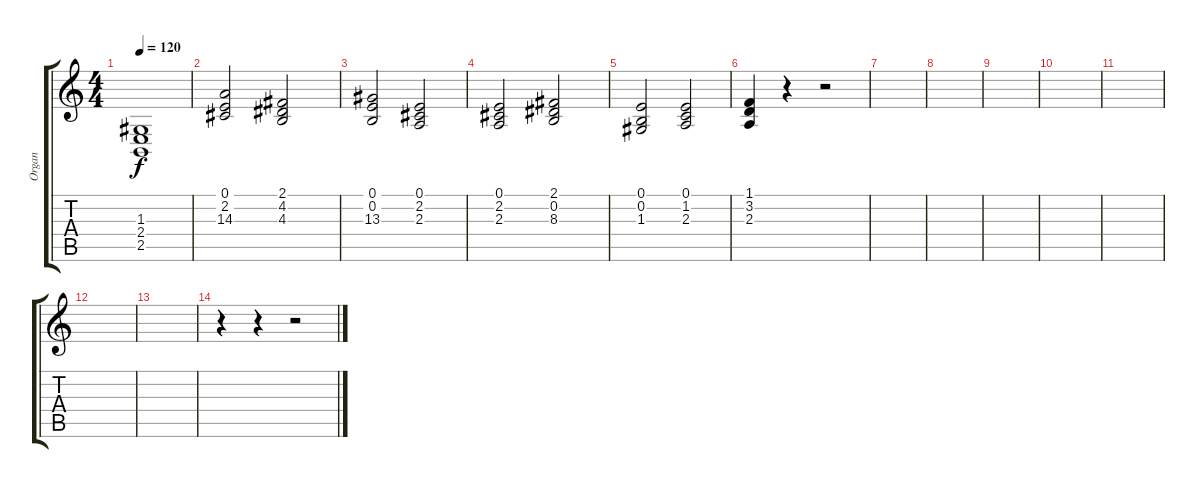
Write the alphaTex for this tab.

\track ("Organ" "Organ") {instrument synthstrings1}
\staff {score tabs}
\tuning (E4 B3 G3 D3 A2 E2) {hide}
\ts (4 4)
\tempo 120
\clef g2
\ks c
(1.3 2.4 2.5).1{dy f} |
(0.1 2.2 14.3).2 (2.1 4.2 4.3).2 |
(0.1 0.2 13.3).2 (0.1 2.2 2.3).2 |
(0.1 2.2 2.3).2 (2.1 0.2 8.3).2 |
(0.1 0.2 1.3).2 (0.1 1.2 2.3).2 |
(1.1 3.2 2.3).4 r.4 r.2 |
|
|
|
|
|
|
|
r.4 r.4 r.2
